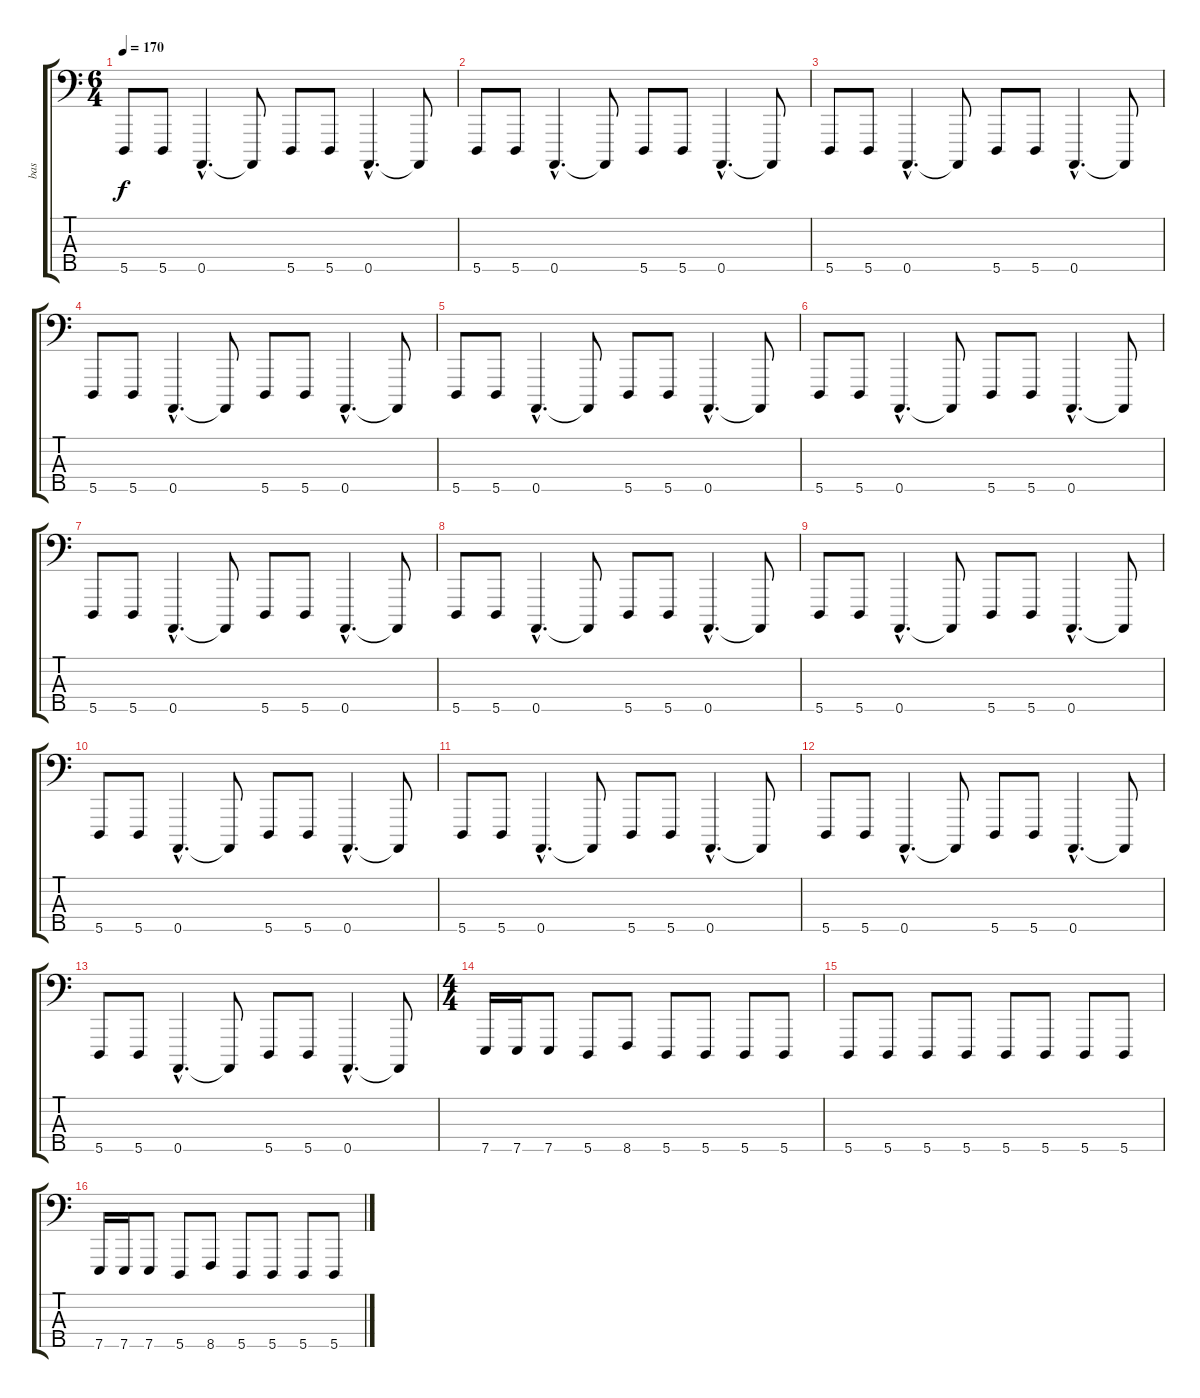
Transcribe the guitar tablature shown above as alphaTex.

\track ("bas" "bas") {instrument lead8bassandlead}
\staff {score tabs}
\tuning (G2 D2 A1 E1 A0) {hide}
\ts (6 4)
\tempo 170
\clef f4
\ks c
5.5.8{dy f instrument timpani} 5.5.8 0.5{hac}.4{d} 0.5{t}.8 5.5.8 5.5.8 0.5{hac}.4{d} 0.5{t}.8 |
5.5.8 5.5.8 0.5{hac}.4{d} 0.5{t}.8 5.5.8 5.5.8 0.5{hac}.4{d} 0.5{t}.8 |
5.5.8 5.5.8 0.5{hac}.4{d} 0.5{t}.8 5.5.8 5.5.8 0.5{hac}.4{d} 0.5{t}.8 |
5.5.8 5.5.8 0.5{hac}.4{d} 0.5{t}.8 5.5.8 5.5.8 0.5{hac}.4{d} 0.5{t}.8 |
5.5.8 5.5.8 0.5{hac}.4{d} 0.5{t}.8 5.5.8 5.5.8 0.5{hac}.4{d} 0.5{t}.8 |
5.5.8 5.5.8 0.5{hac}.4{d} 0.5{t}.8 5.5.8 5.5.8 0.5{hac}.4{d} 0.5{t}.8 |
5.5.8 5.5.8 0.5{hac}.4{d} 0.5{t}.8 5.5.8 5.5.8 0.5{hac}.4{d} 0.5{t}.8 |
5.5.8 5.5.8 0.5{hac}.4{d} 0.5{t}.8 5.5.8 5.5.8 0.5{hac}.4{d} 0.5{t}.8 |
5.5.8 5.5.8 0.5{hac}.4{d} 0.5{t}.8 5.5.8 5.5.8 0.5{hac}.4{d} 0.5{t}.8 |
5.5.8 5.5.8 0.5{hac}.4{d} 0.5{t}.8 5.5.8 5.5.8 0.5{hac}.4{d} 0.5{t}.8 |
5.5.8 5.5.8 0.5{hac}.4{d} 0.5{t}.8 5.5.8 5.5.8 0.5{hac}.4{d} 0.5{t}.8 |
5.5.8 5.5.8 0.5{hac}.4{d} 0.5{t}.8 5.5.8 5.5.8 0.5{hac}.4{d} 0.5{t}.8 |
5.5.8 5.5.8 0.5{hac}.4{d} 0.5{t}.8 5.5.8 5.5.8 0.5{hac}.4{d} 0.5{t}.8 |
\ts (4 4)
7.5.16{instrument lead8bassandlead} 7.5.16 7.5.8 5.5.8 8.5.8 5.5.8 5.5.8 5.5.8 5.5.8 |
5.5.8 5.5.8 5.5.8 5.5.8 5.5.8 5.5.8 5.5.8 5.5.8 |
7.5.16 7.5.16 7.5.8 5.5.8 8.5.8 5.5.8 5.5.8 5.5.8 5.5.8
